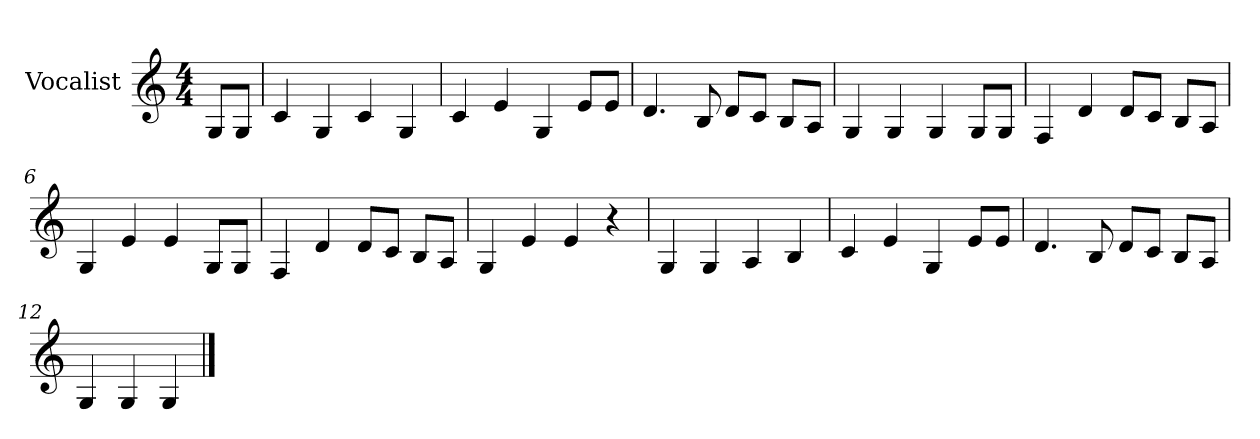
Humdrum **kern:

**kern
*part1
*staff1
*I"Vocalist
*k[]
*C:
*M4/4
=
8GL
8GJ
=1
4c
4G
4c
4G
=2
4c
4e
4G
8eL
8eJ
=3
4.d
8B
8dL
8cJ
8BL
8AJ
=4
4G
4G
4G
8GL
8GJ
=5
4F
4d
8dL
8cJ
8BL
8AJ
=6
4G
4e
4e
8GL
8GJ
=7
4F
4d
8dL
8cJ
8BL
8AJ
=8
4G
4e
4e
4r
=9
4G
4G
4A
4B
=10
4c
4e
4G
8eL
8eJ
=11
4.d
8B
8dL
8cJ
8BL
8AJ
=12
4G
4G
4G
==
*-
